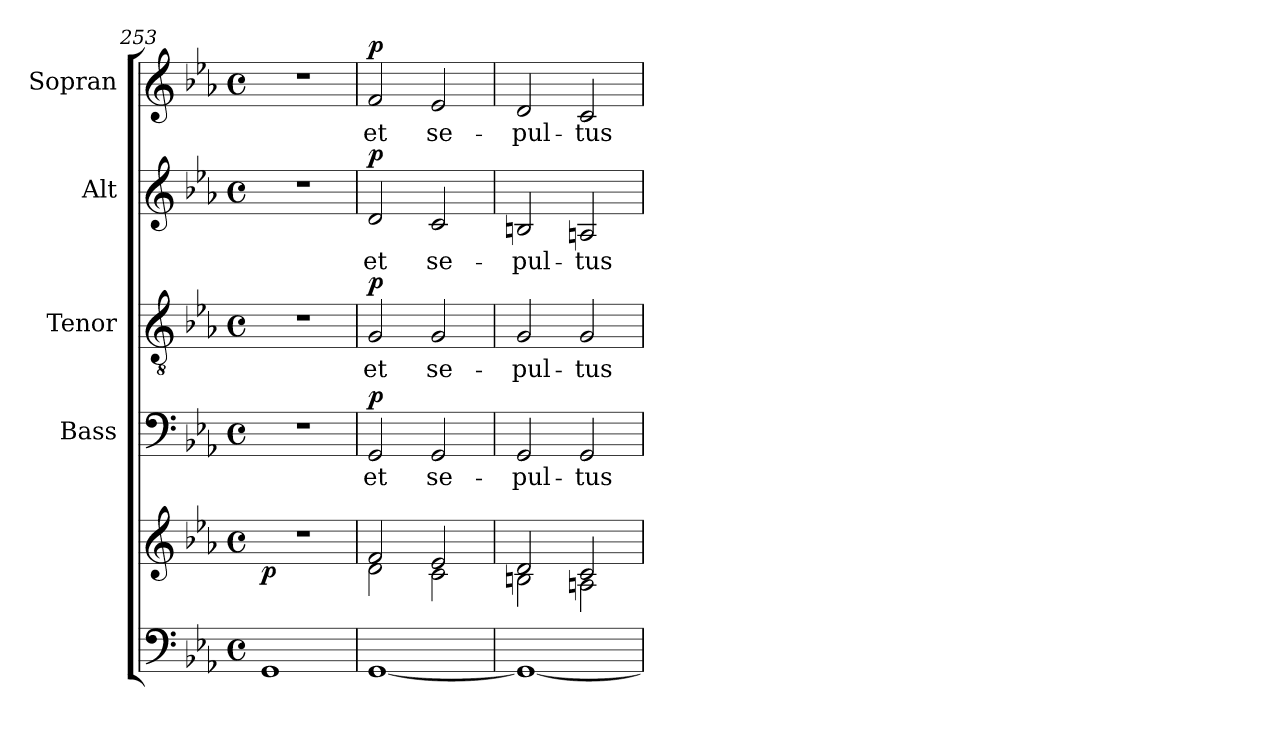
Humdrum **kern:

**kern	**kern	**dynam	**kern	**text	**dynam	**kern	**text	**dynam	**kern	**text	**dynam	**kern	**text	**dynam
*part5	*part5	*part5	*part4	*part4	*part4	*part3	*part3	*part3	*part2	*part2	*part2	*part1	*part1	*part1
*staff6	*staff5	*staff5/6	*staff4	*staff4	*staff4	*staff3	*staff3	*staff3	*staff2	*staff2	*staff2	*staff1	*staff1	*staff1
*	*	*	*I"Bass	*	*	*I"Tenor	*	*	*I"Alt	*	*	*I"Sopran	*	*
*	*	*	*I'B.	*	*	*I'T.	*	*	*I'A.	*	*	*I'S.	*	*
*clefF4	*clefG2	*	*clefF4	*	*	*clefGv2	*	*	*clefG2	*	*	*clefG2	*	*
*k[b-e-a-]	*k[b-e-a-]	*	*k[b-e-a-]	*	*	*k[b-e-a-]	*	*	*k[b-e-a-]	*	*	*k[b-e-a-]	*	*
*E-:	*E-:	*	*E-:	*	*	*E-:	*	*	*E-:	*	*	*E-:	*	*
*M4/4	*M4/4	*	*M4/4	*	*	*M4/4	*	*	*M4/4	*	*	*M4/4	*	*
*met(c)	*met(c)	*	*met(c)	*	*	*met(c)	*	*	*met(c)	*	*	*met(c)	*	*
=253	=253	=253	=253	=253	=253	=253	=253	=253	=253	=253	=253	=253	=253	=253
!	!	!LO:DY:b	!	!	!	!	!	!	!	!	!	!	!	!
1GG	1r	p	1r	.	.	1r	.	.	1r	.	.	1r	.	.
=254	=254	=254	=254	=254	=254	=254	=254	=254	=254	=254	=254	=254	=254	=254
*	*^	*	*	*	*	*	*	*	*	*	*	*	*	*
!	!	!	!	!	!LO:LY:b	!LO:DY:a	!	!LO:LY:b	!LO:DY:a	!	!LO:LY:b	!LO:DY:a	!	!LO:LY:b	!LO:DY:a
[1GG	2f/	2d\	.	2GG/	et	p	2G/	et	p	2d/	et	p	2f/	et	p
!	!	!	!	!	!LO:LY:b	!	!	!LO:LY:b	!	!	!LO:LY:b	!	!	!LO:LY:b	!
.	2e-/	2c\	.	2GG/	se-	.	2G/	se-	.	2c/	se-	.	2e-/	se-	.
=255	=255	=255	=255	=255	=255	=255	=255	=255	=255	=255	=255	=255	=255	=255	=255
!	!	!	!	!	!LO:LY:b	!	!	!LO:LY:b	!	!	!LO:LY:b	!	!	!LO:LY:b	!
1GG_	2d/	2Bn\	.	2GG/	-pul-	.	2G/	-pul-	.	2Bn/	-pul-	.	2d/	-pul-	.
!	!	!	!	!	!LO:LY:b	!	!	!LO:LY:b	!	!	!LO:LY:b	!	!	!LO:LY:b	!
.	2c/	2An\	.	2GG/	-tus	.	2G/	-tus	.	2An/	-tus	.	2c/	-tus	.
*	*v	*v	*	*	*	*	*	*	*	*	*	*	*	*	*
=	=	=	=	=	=	=	=	=	=	=	=	=	=	=
*-	*-	*-	*-	*-	*-	*-	*-	*-	*-	*-	*-	*-	*-	*-
